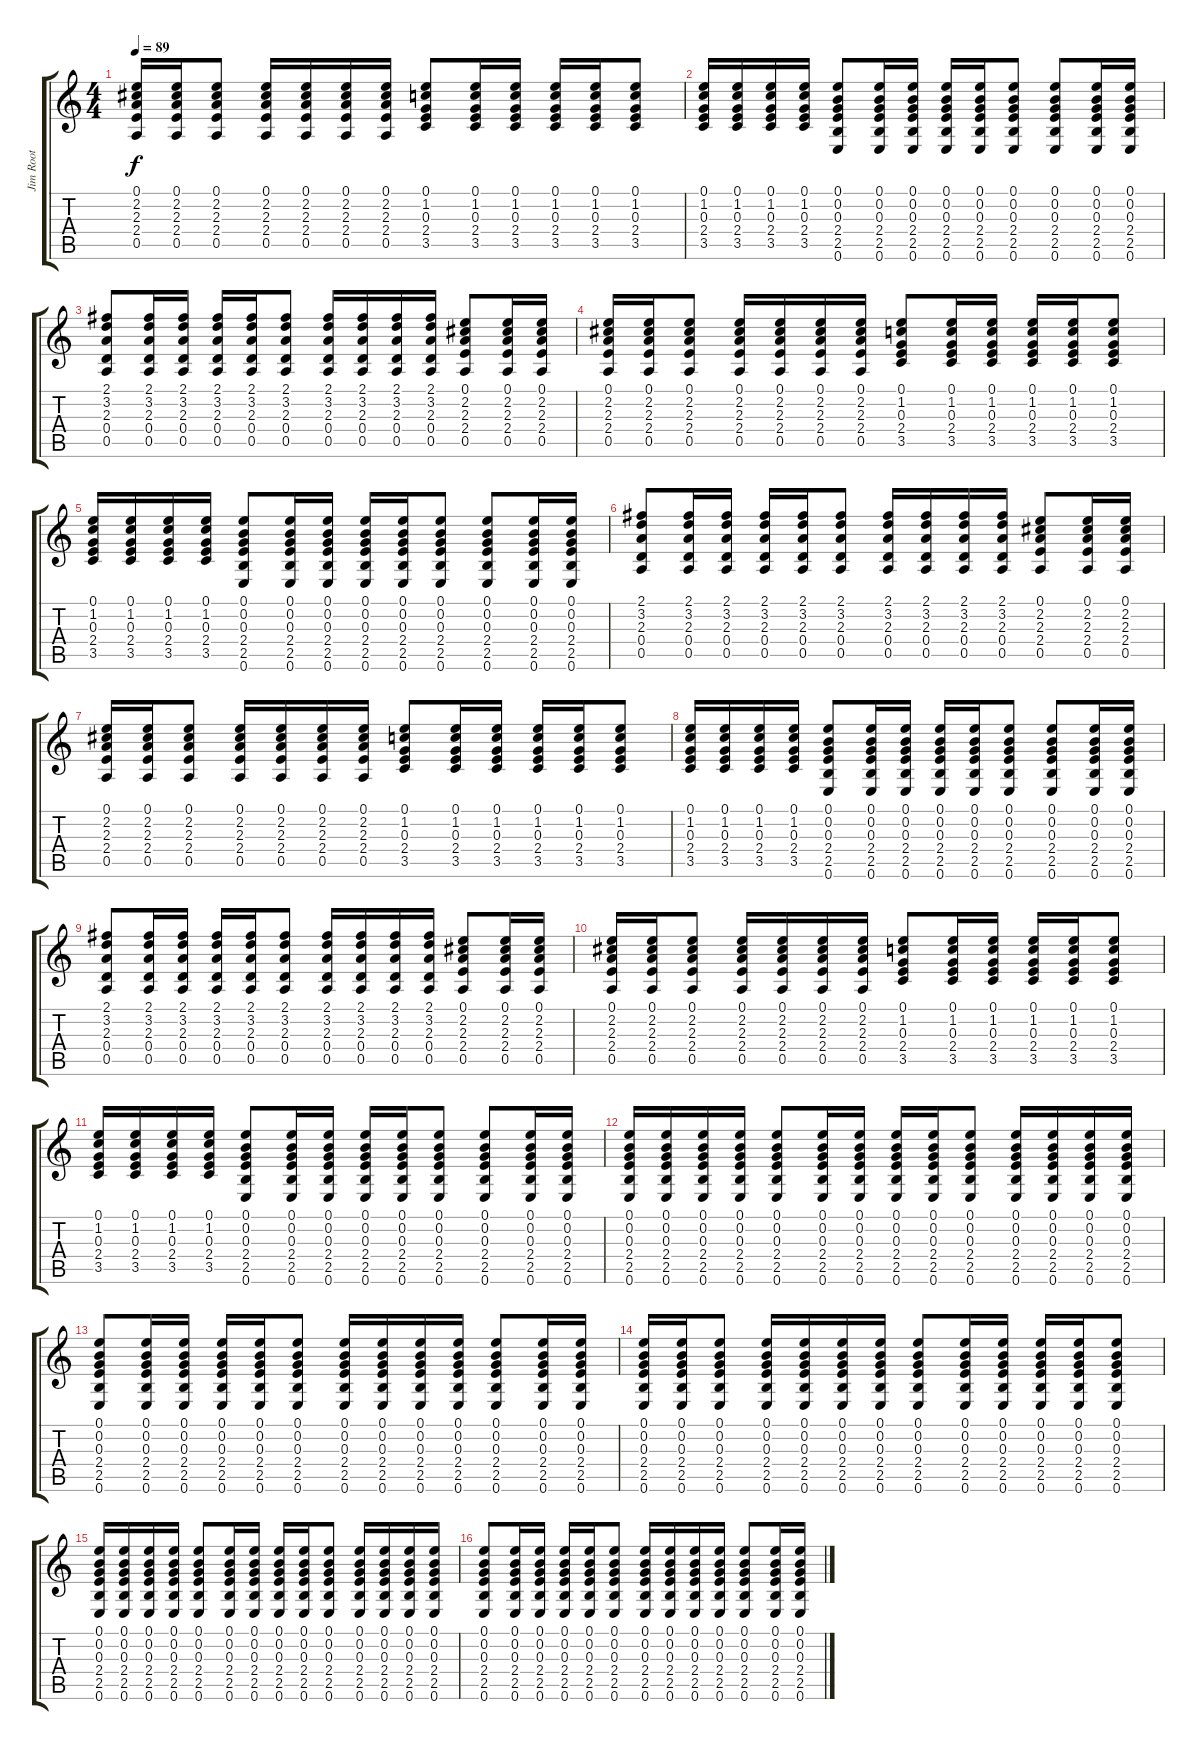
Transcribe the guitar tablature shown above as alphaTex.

\track ("Jim Root" "Jim Root") {instrument acousticguitarsteel}
\staff {score tabs}
\tuning (E4 B3 G3 D3 A2 E2) {hide}
\ts (4 4)
\tempo 89
\clef g2
\ks c
(0.1 2.2 2.3 2.4 0.5).16{dy f} (0.1 2.2 2.3 2.4 0.5).16 (0.1 2.2 2.3 2.4 0.5).8 (0.1 2.2 2.3 2.4 0.5).16 (0.1 2.2 2.3 2.4 0.5).16 (0.1 2.2 2.3 2.4 0.5).16 (0.1 2.2 2.3 2.4 0.5).16 (0.1 1.2 0.3 2.4 3.5).8 (0.1 1.2 0.3 2.4 3.5).16 (0.1 1.2 0.3 2.4 3.5).16 (0.1 1.2 0.3 2.4 3.5).16 (0.1 1.2 0.3 2.4 3.5).16 (0.1 1.2 0.3 2.4 3.5).8 |
(0.1 1.2 0.3 2.4 3.5).16 (0.1 1.2 0.3 2.4 3.5).16 (0.1 1.2 0.3 2.4 3.5).16 (0.1 1.2 0.3 2.4 3.5).16 (0.1 0.2 0.3 2.4 2.5 0.6).8 (0.1 0.2 0.3 2.4 2.5 0.6).16 (0.1 0.2 0.3 2.4 2.5 0.6).16 (0.1 0.2 0.3 2.4 2.5 0.6).16 (0.1 0.2 0.3 2.4 2.5 0.6).16 (0.1 0.2 0.3 2.4 2.5 0.6).8 (0.1 0.2 0.3 2.4 2.5 0.6).8 (0.1 0.2 0.3 2.4 2.5 0.6).16 (0.1 0.2 0.3 2.4 2.5 0.6).16 |
(2.1 3.2 2.3 0.4 0.5).8 (2.1 3.2 2.3 0.4 0.5).16 (2.1 3.2 2.3 0.4 0.5).16 (2.1 3.2 2.3 0.4 0.5).16 (2.1 3.2 2.3 0.4 0.5).16 (2.1 3.2 2.3 0.4 0.5).8 (2.1 3.2 2.3 0.4 0.5).16 (2.1 3.2 2.3 0.4 0.5).16 (2.1 3.2 2.3 0.4 0.5).16 (2.1 3.2 2.3 0.4 0.5).16 (0.1 2.2 2.3 2.4 0.5).8 (0.1 2.2 2.3 2.4 0.5).16 (0.1 2.2 2.3 2.4 0.5).16 |
(0.1 2.2 2.3 2.4 0.5).16 (0.1 2.2 2.3 2.4 0.5).16 (0.1 2.2 2.3 2.4 0.5).8 (0.1 2.2 2.3 2.4 0.5).16 (0.1 2.2 2.3 2.4 0.5).16 (0.1 2.2 2.3 2.4 0.5).16 (0.1 2.2 2.3 2.4 0.5).16 (0.1 1.2 0.3 2.4 3.5).8 (0.1 1.2 0.3 2.4 3.5).16 (0.1 1.2 0.3 2.4 3.5).16 (0.1 1.2 0.3 2.4 3.5).16 (0.1 1.2 0.3 2.4 3.5).16 (0.1 1.2 0.3 2.4 3.5).8 |
(0.1 1.2 0.3 2.4 3.5).16 (0.1 1.2 0.3 2.4 3.5).16 (0.1 1.2 0.3 2.4 3.5).16 (0.1 1.2 0.3 2.4 3.5).16 (0.1 0.2 0.3 2.4 2.5 0.6).8 (0.1 0.2 0.3 2.4 2.5 0.6).16 (0.1 0.2 0.3 2.4 2.5 0.6).16 (0.1 0.2 0.3 2.4 2.5 0.6).16 (0.1 0.2 0.3 2.4 2.5 0.6).16 (0.1 0.2 0.3 2.4 2.5 0.6).8 (0.1 0.2 0.3 2.4 2.5 0.6).8 (0.1 0.2 0.3 2.4 2.5 0.6).16 (0.1 0.2 0.3 2.4 2.5 0.6).16 |
(2.1 3.2 2.3 0.4 0.5).8 (2.1 3.2 2.3 0.4 0.5).16 (2.1 3.2 2.3 0.4 0.5).16 (2.1 3.2 2.3 0.4 0.5).16 (2.1 3.2 2.3 0.4 0.5).16 (2.1 3.2 2.3 0.4 0.5).8 (2.1 3.2 2.3 0.4 0.5).16 (2.1 3.2 2.3 0.4 0.5).16 (2.1 3.2 2.3 0.4 0.5).16 (2.1 3.2 2.3 0.4 0.5).16 (0.1 2.2 2.3 2.4 0.5).8 (0.1 2.2 2.3 2.4 0.5).16 (0.1 2.2 2.3 2.4 0.5).16 |
(0.1 2.2 2.3 2.4 0.5).16 (0.1 2.2 2.3 2.4 0.5).16 (0.1 2.2 2.3 2.4 0.5).8 (0.1 2.2 2.3 2.4 0.5).16 (0.1 2.2 2.3 2.4 0.5).16 (0.1 2.2 2.3 2.4 0.5).16 (0.1 2.2 2.3 2.4 0.5).16 (0.1 1.2 0.3 2.4 3.5).8 (0.1 1.2 0.3 2.4 3.5).16 (0.1 1.2 0.3 2.4 3.5).16 (0.1 1.2 0.3 2.4 3.5).16 (0.1 1.2 0.3 2.4 3.5).16 (0.1 1.2 0.3 2.4 3.5).8 |
(0.1 1.2 0.3 2.4 3.5).16 (0.1 1.2 0.3 2.4 3.5).16 (0.1 1.2 0.3 2.4 3.5).16 (0.1 1.2 0.3 2.4 3.5).16 (0.1 0.2 0.3 2.4 2.5 0.6).8 (0.1 0.2 0.3 2.4 2.5 0.6).16 (0.1 0.2 0.3 2.4 2.5 0.6).16 (0.1 0.2 0.3 2.4 2.5 0.6).16 (0.1 0.2 0.3 2.4 2.5 0.6).16 (0.1 0.2 0.3 2.4 2.5 0.6).8 (0.1 0.2 0.3 2.4 2.5 0.6).8 (0.1 0.2 0.3 2.4 2.5 0.6).16 (0.1 0.2 0.3 2.4 2.5 0.6).16 |
(2.1 3.2 2.3 0.4 0.5).8 (2.1 3.2 2.3 0.4 0.5).16 (2.1 3.2 2.3 0.4 0.5).16 (2.1 3.2 2.3 0.4 0.5).16 (2.1 3.2 2.3 0.4 0.5).16 (2.1 3.2 2.3 0.4 0.5).8 (2.1 3.2 2.3 0.4 0.5).16 (2.1 3.2 2.3 0.4 0.5).16 (2.1 3.2 2.3 0.4 0.5).16 (2.1 3.2 2.3 0.4 0.5).16 (0.1 2.2 2.3 2.4 0.5).8 (0.1 2.2 2.3 2.4 0.5).16 (0.1 2.2 2.3 2.4 0.5).16 |
(0.1 2.2 2.3 2.4 0.5).16 (0.1 2.2 2.3 2.4 0.5).16 (0.1 2.2 2.3 2.4 0.5).8 (0.1 2.2 2.3 2.4 0.5).16 (0.1 2.2 2.3 2.4 0.5).16 (0.1 2.2 2.3 2.4 0.5).16 (0.1 2.2 2.3 2.4 0.5).16 (0.1 1.2 0.3 2.4 3.5).8 (0.1 1.2 0.3 2.4 3.5).16 (0.1 1.2 0.3 2.4 3.5).16 (0.1 1.2 0.3 2.4 3.5).16 (0.1 1.2 0.3 2.4 3.5).16 (0.1 1.2 0.3 2.4 3.5).8 |
(0.1 1.2 0.3 2.4 3.5).16 (0.1 1.2 0.3 2.4 3.5).16 (0.1 1.2 0.3 2.4 3.5).16 (0.1 1.2 0.3 2.4 3.5).16 (0.1 0.2 0.3 2.4 2.5 0.6).8 (0.1 0.2 0.3 2.4 2.5 0.6).16 (0.1 0.2 0.3 2.4 2.5 0.6).16 (0.1 0.2 0.3 2.4 2.5 0.6).16 (0.1 0.2 0.3 2.4 2.5 0.6).16 (0.1 0.2 0.3 2.4 2.5 0.6).8 (0.1 0.2 0.3 2.4 2.5 0.6).8 (0.1 0.2 0.3 2.4 2.5 0.6).16 (0.1 0.2 0.3 2.4 2.5 0.6).16 |
(0.1 0.2 0.3 2.4 2.5 0.6).16 (0.1 0.2 0.3 2.4 2.5 0.6).16 (0.1 0.2 0.3 2.4 2.5 0.6).16 (0.1 0.2 0.3 2.4 2.5 0.6).16 (0.1 0.2 0.3 2.4 2.5 0.6).8 (0.1 0.2 0.3 2.4 2.5 0.6).16 (0.1 0.2 0.3 2.4 2.5 0.6).16 (0.1 0.2 0.3 2.4 2.5 0.6).16 (0.1 0.2 0.3 2.4 2.5 0.6).16 (0.1 0.2 0.3 2.4 2.5 0.6).8 (0.1 0.2 0.3 2.4 2.5 0.6).16 (0.1 0.2 0.3 2.4 2.5 0.6).16 (0.1 0.2 0.3 2.4 2.5 0.6).16 (0.1 0.2 0.3 2.4 2.5 0.6).16 |
(0.1 0.2 0.3 2.4 2.5 0.6).8 (0.1 0.2 0.3 2.4 2.5 0.6).16 (0.1 0.2 0.3 2.4 2.5 0.6).16 (0.1 0.2 0.3 2.4 2.5 0.6).16 (0.1 0.2 0.3 2.4 2.5 0.6).16 (0.1 0.2 0.3 2.4 2.5 0.6).8 (0.1 0.2 0.3 2.4 2.5 0.6).16 (0.1 0.2 0.3 2.4 2.5 0.6).16 (0.1 0.2 0.3 2.4 2.5 0.6).16 (0.1 0.2 0.3 2.4 2.5 0.6).16 (0.1 0.2 0.3 2.4 2.5 0.6).8 (0.1 0.2 0.3 2.4 2.5 0.6).16 (0.1 0.2 0.3 2.4 2.5 0.6).16 |
(0.1 0.2 0.3 2.4 2.5 0.6).16 (0.1 0.2 0.3 2.4 2.5 0.6).16 (0.1 0.2 0.3 2.4 2.5 0.6).8 (0.1 0.2 0.3 2.4 2.5 0.6).16 (0.1 0.2 0.3 2.4 2.5 0.6).16 (0.1 0.2 0.3 2.4 2.5 0.6).16 (0.1 0.2 0.3 2.4 2.5 0.6).16 (0.1 0.2 0.3 2.4 2.5 0.6).8 (0.1 0.2 0.3 2.4 2.5 0.6).16 (0.1 0.2 0.3 2.4 2.5 0.6).16 (0.1 0.2 0.3 2.4 2.5 0.6).16 (0.1 0.2 0.3 2.4 2.5 0.6).16 (0.1 0.2 0.3 2.4 2.5 0.6).8 |
(0.1 0.2 0.3 2.4 2.5 0.6).16 (0.1 0.2 0.3 2.4 2.5 0.6).16 (0.1 0.2 0.3 2.4 2.5 0.6).16 (0.1 0.2 0.3 2.4 2.5 0.6).16 (0.1 0.2 0.3 2.4 2.5 0.6).8 (0.1 0.2 0.3 2.4 2.5 0.6).16 (0.1 0.2 0.3 2.4 2.5 0.6).16 (0.1 0.2 0.3 2.4 2.5 0.6).16 (0.1 0.2 0.3 2.4 2.5 0.6).16 (0.1 0.2 0.3 2.4 2.5 0.6).8 (0.1 0.2 0.3 2.4 2.5 0.6).16 (0.1 0.2 0.3 2.4 2.5 0.6).16 (0.1 0.2 0.3 2.4 2.5 0.6).16 (0.1 0.2 0.3 2.4 2.5 0.6).16 |
(0.1 0.2 0.3 2.4 2.5 0.6).8 (0.1 0.2 0.3 2.4 2.5 0.6).16 (0.1 0.2 0.3 2.4 2.5 0.6).16 (0.1 0.2 0.3 2.4 2.5 0.6).16 (0.1 0.2 0.3 2.4 2.5 0.6).16 (0.1 0.2 0.3 2.4 2.5 0.6).8 (0.1 0.2 0.3 2.4 2.5 0.6).16 (0.1 0.2 0.3 2.4 2.5 0.6).16 (0.1 0.2 0.3 2.4 2.5 0.6).16 (0.1 0.2 0.3 2.4 2.5 0.6).16 (0.1 0.2 0.3 2.4 2.5 0.6).8 (0.1 0.2 0.3 2.4 2.5 0.6).16 (0.1 0.2 0.3 2.4 2.5 0.6).16
